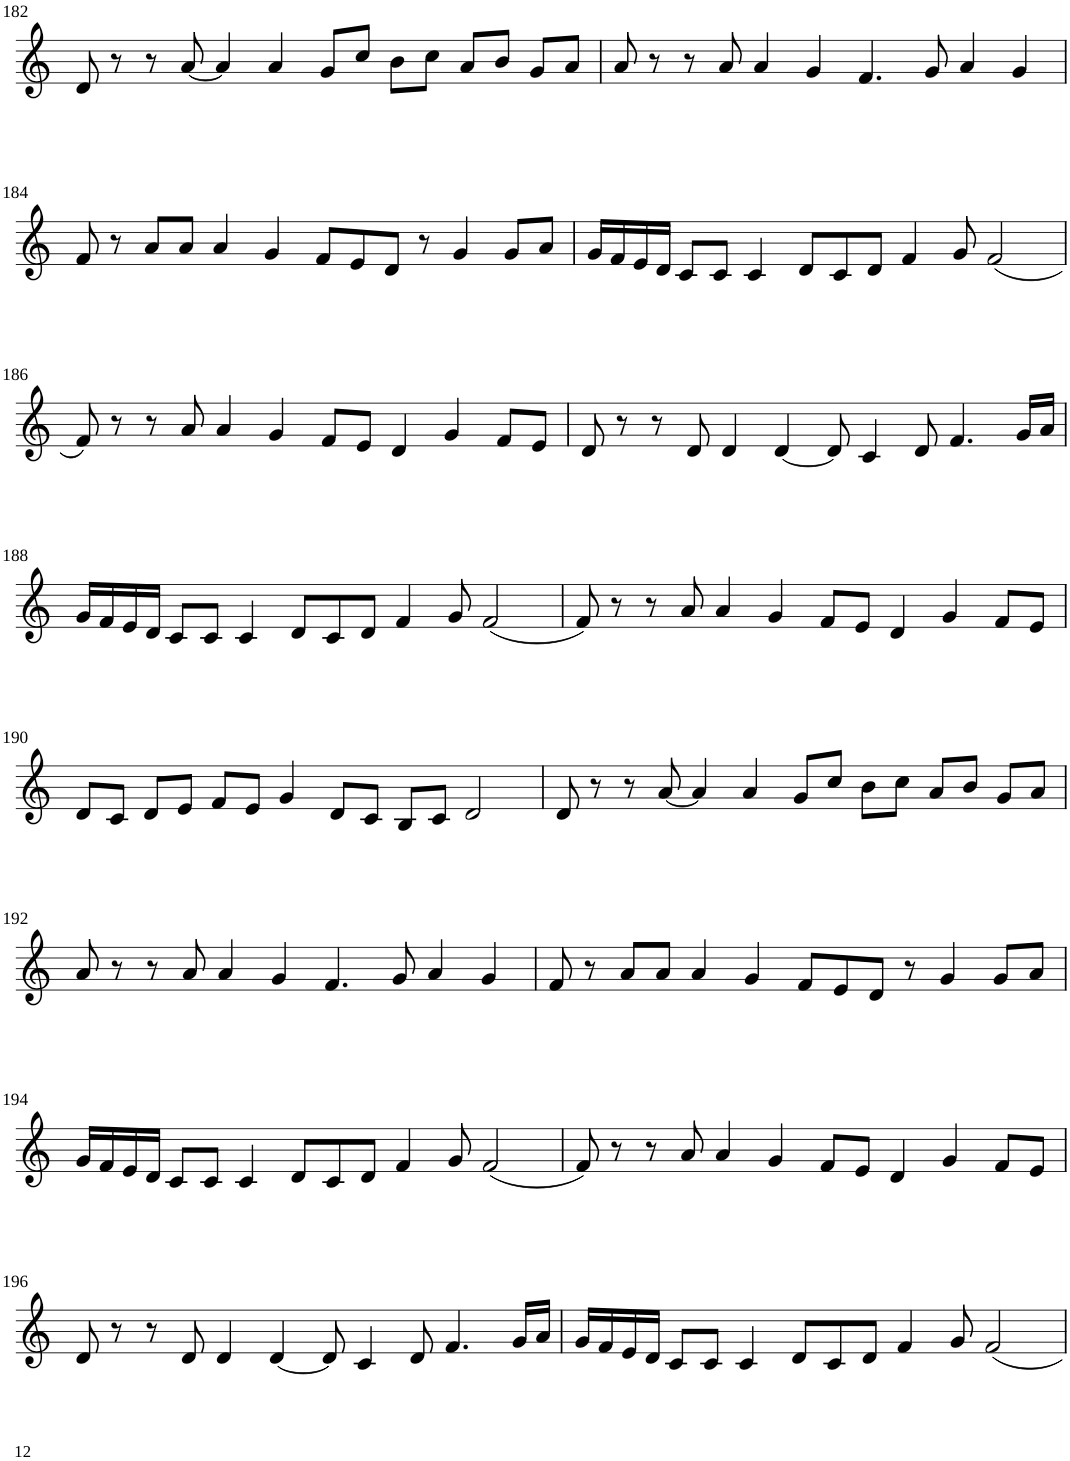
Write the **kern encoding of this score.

**kern
*part1
*staff1
*I"Violin
!!LO:PB:g=z
*clefG2
*k[]
*M8/4
=182
8d/
8r
8r
[8a/
4a/]
4a/
8g/L
8cc/J
8b\L
8cc\J
8a/L
8b/J
8g/L
8a/J
=183
8a/
8r
8r
8a/
4a/
4g/
4.f/
8g/
4a/
4g/
!!LO:LB:g=z
=184
8f/
8r
8a/L
8a/J
4a/
4g/
8f/L
8e/
8d/J
8r
4g/
8g/L
8a/J
=185
16g/LL
16f/
16e/
16d/JJ
8c/L
8c/J
4c/
8d/L
8c/
8d/J
4f/
8g/
(2f/
!!LO:LB:g=z
=186
8f/)
8r
8r
8a/
4a/
4g/
8f/L
8e/J
4d/
4g/
8f/L
8e/J
=187
8d/
8r
8r
8d/
4d/
[4d/
8d/]
4c/
8d/
4.f/
16g/LL
16a/JJ
!!LO:LB:g=z
=188
16g/LL
16f/
16e/
16d/JJ
8c/L
8c/J
4c/
8d/L
8c/
8d/J
4f/
8g/
(2f/
=189
8f/)
8r
8r
8a/
4a/
4g/
8f/L
8e/J
4d/
4g/
8f/L
8e/J
!!LO:LB:g=z
=190
8d/L
8c/J
8d/L
8e/J
8f/L
8e/J
4g/
8d/L
8c/J
8B/L
8c/J
2d/
=191
8d/
8r
8r
[8a/
4a/]
4a/
8g/L
8cc/J
8b\L
8cc\J
8a/L
8b/J
8g/L
8a/J
!!LO:LB:g=z
=192
8a/
8r
8r
8a/
4a/
4g/
4.f/
8g/
4a/
4g/
=193
8f/
8r
8a/L
8a/J
4a/
4g/
8f/L
8e/
8d/J
8r
4g/
8g/L
8a/J
!!LO:LB:g=z
=194
16g/LL
16f/
16e/
16d/JJ
8c/L
8c/J
4c/
8d/L
8c/
8d/J
4f/
8g/
(2f/
=195
8f/)
8r
8r
8a/
4a/
4g/
8f/L
8e/J
4d/
4g/
8f/L
8e/J
!!LO:LB:g=z
=196
8d/
8r
8r
8d/
4d/
[4d/
8d/]
4c/
8d/
4.f/
16g/LL
16a/JJ
=197
16g/LL
16f/
16e/
16d/JJ
8c/L
8c/J
4c/
8d/L
8c/
8d/J
4f/
8g/
2f/
=
*-
